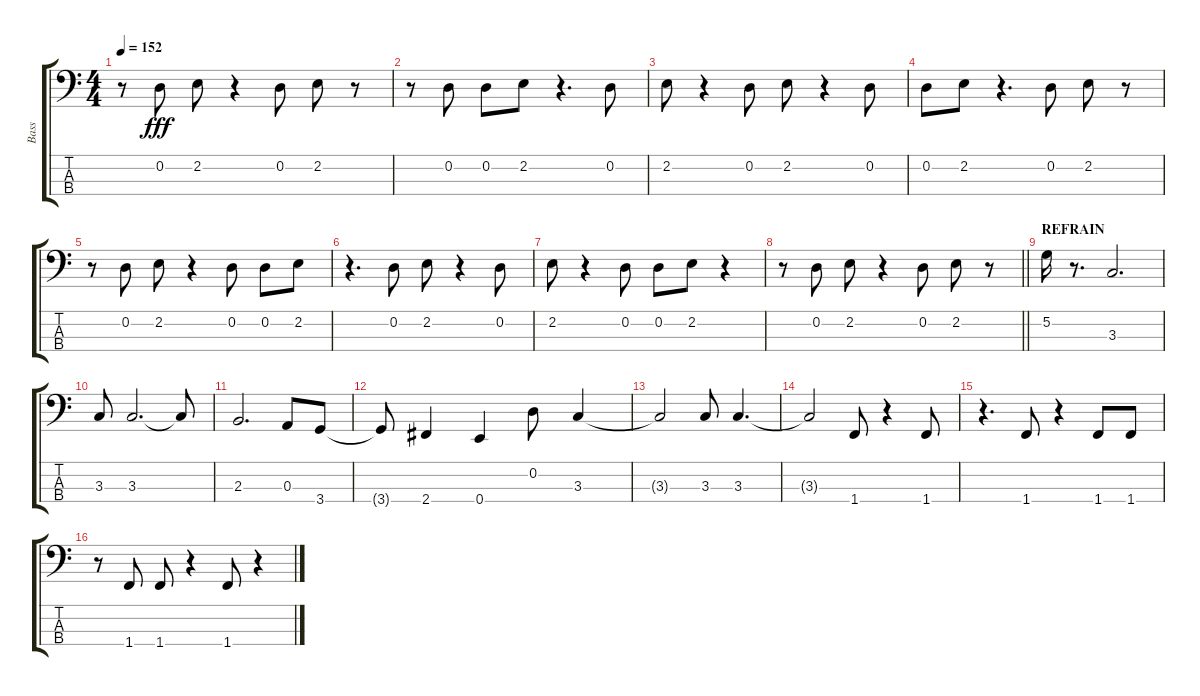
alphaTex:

\track ("Bass" "Bass") {instrument electricbasspick}
\staff {score tabs}
\tuning (G2 D2 A1 E1) {hide}
\ts (4 4)
\tempo 152
\clef f4
\ks c
r.8{dy fff} 0.2.8 2.2.8 r.4 0.2.8 2.2.8 r.8 |
r.8 0.2.8 0.2.8 2.2.8 r.4{d} 0.2.8 |
2.2.8 r.4 0.2.8 2.2.8 r.4 0.2.8 |
0.2.8 2.2.8 r.4{d} 0.2.8 2.2.8 r.8 |
r.8 0.2.8 2.2.8 r.4 0.2.8 0.2.8 2.2.8 |
r.4{d} 0.2.8 2.2.8 r.4 0.2.8 |
2.2.8 r.4 0.2.8 0.2.8 2.2.8 r.4 |
\barLineRight lightlight
r.8 0.2.8 2.2.8 r.4 0.2.8 2.2.8 r.8 |
\section ("" "REFRAIN")
5.2.16 r.8{d} 3.3.2{d} |
3.3.8 3.3.2{d} 3.3{t}.8 |
2.3.2{d} 0.3.8 3.4.8 |
3.4{t}.8 2.4.4 0.4.4 0.2.8 3.3.4 |
3.3{t}.2 3.3.8 3.3.4{d} |
3.3{t}.2 1.4.8 r.4 1.4.8 |
r.4{d} 1.4.8 r.4 1.4.8 1.4.8 |
r.8 1.4.8 1.4.8 r.4 1.4.8 r.4
